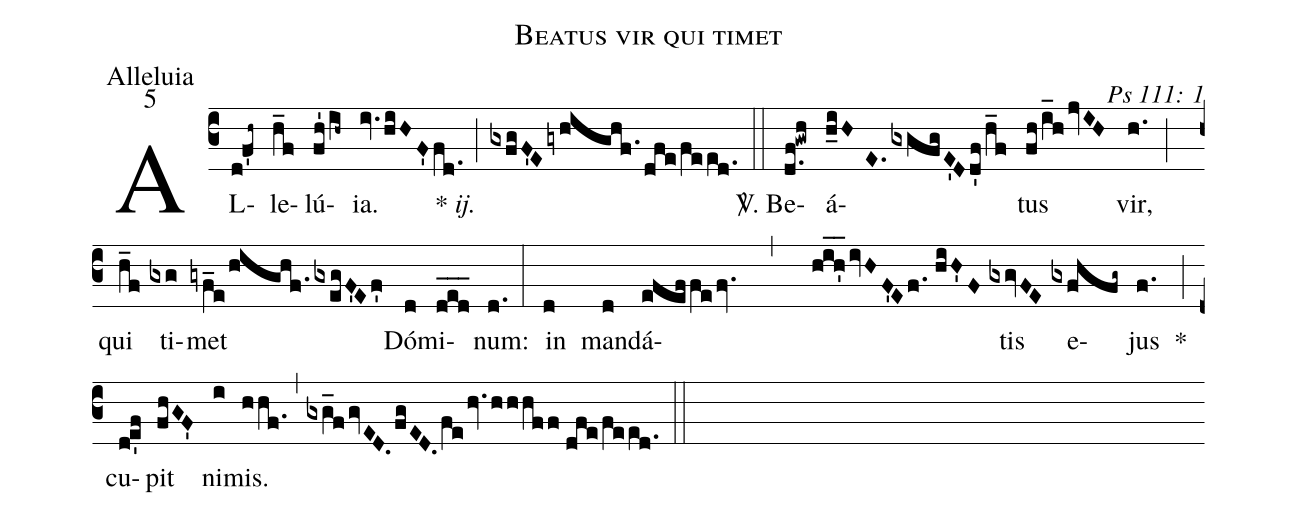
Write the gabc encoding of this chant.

name: Beatus vir qui timet;
office-part: Alleluia;
mode: 5;
commentary: Ps 111: 1;
%%
(c3) AL(d!f'h~)le(h_f)lú(fh'/ih~)ia.(iv.hiHF'fd.) {*} <i>ij.</i>(;) (gxfgF'Egyhighf./dfe/feed.) (::)
<sp>V/</sp>. Be(d.f!gwh)á(h_iHE.gxgfgE'Dd'f/h_f)tus(fh/i_hjvIH) vir,(h.) (;) qui(h_f) ti(gxg)met(gyf_e/highf.gxegF'Ef') Dó(d)mi(ded___)num:(d.) (:)
in(d) man(d)dá(efeffefv. , hih'__ivHF'Ef.//hiH'F)tis(gxgvFE) e(gxfhfg~)jus(f.) *(;) cu(d!e'f)pit(fhGF') ni(i)mis.(hhf.) (,) (gxg_fgvED.fgED.fe/hv.hhhff//dfe/feed.) (::)
